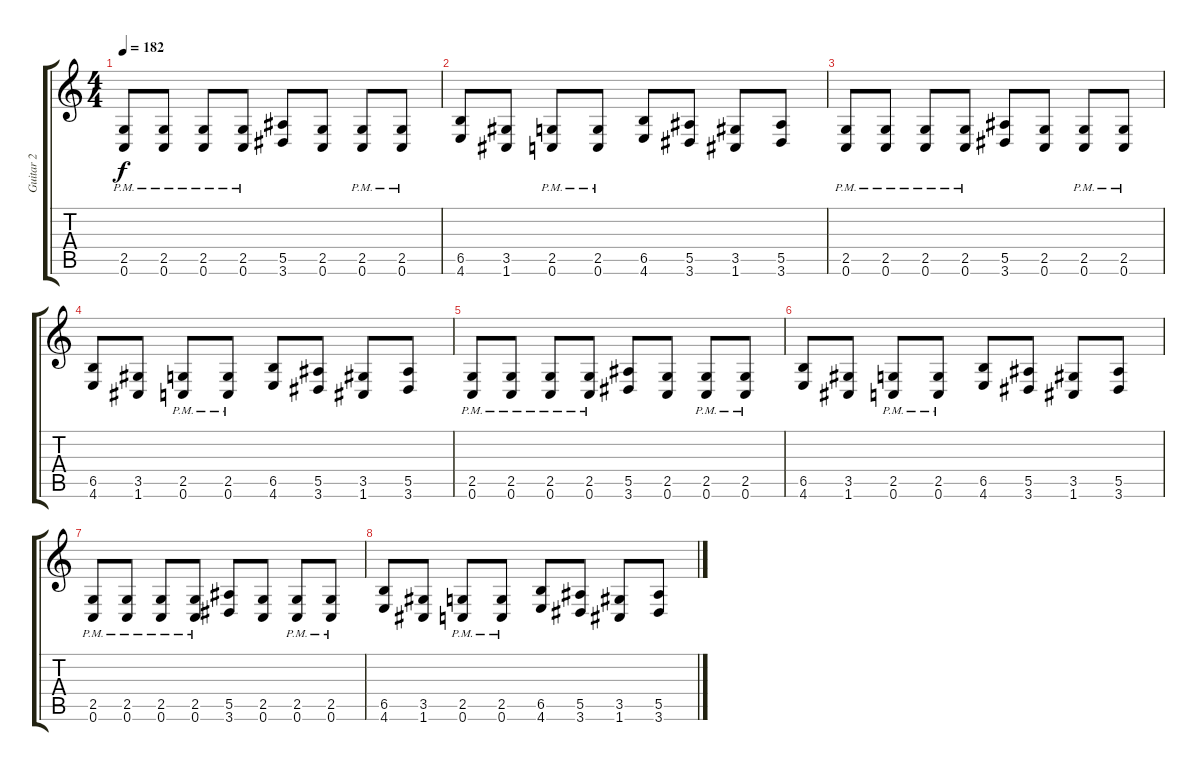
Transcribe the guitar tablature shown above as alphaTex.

\track ("Guitar 2" "Guitar 2") {instrument distortionguitar}
\staff {score tabs}
\tuning (C4 G3 Eb3 Bb2 F2 C2) {hide}
\ts (4 4)
\tempo 182
\clef g2
\ks c
(2.5{pm} 0.6{pm}).8{dy f} (2.5{pm} 0.6{pm}).8 (2.5{pm} 0.6{pm}).8 (2.5{pm} 0.6{pm}).8 (5.5 3.6).8 (2.5 0.6).8 (2.5{pm} 0.6{pm}).8 (2.5{pm} 0.6{pm}).8 |
(6.5 4.6).8 (3.5 1.6).8 (2.5{pm} 0.6{pm}).8 (2.5{pm} 0.6{pm}).8 (6.5 4.6).8 (5.5 3.6).8 (3.5 1.6).8 (5.5 3.6).8 |
(2.5{pm} 0.6{pm}).8 (2.5{pm} 0.6{pm}).8 (2.5{pm} 0.6{pm}).8 (2.5{pm} 0.6{pm}).8 (5.5 3.6).8 (2.5 0.6).8 (2.5{pm} 0.6{pm}).8 (2.5{pm} 0.6{pm}).8 |
(6.5 4.6).8 (3.5 1.6).8 (2.5{pm} 0.6{pm}).8 (2.5{pm} 0.6{pm}).8 (6.5 4.6).8 (5.5 3.6).8 (3.5 1.6).8 (5.5 3.6).8 |
(2.5{pm} 0.6{pm}).8 (2.5{pm} 0.6{pm}).8 (2.5{pm} 0.6{pm}).8 (2.5{pm} 0.6{pm}).8 (5.5 3.6).8 (2.5 0.6).8 (2.5{pm} 0.6{pm}).8 (2.5{pm} 0.6{pm}).8 |
(6.5 4.6).8 (3.5 1.6).8 (2.5{pm} 0.6{pm}).8 (2.5{pm} 0.6{pm}).8 (6.5 4.6).8 (5.5 3.6).8 (3.5 1.6).8 (5.5 3.6).8 |
(2.5{pm} 0.6{pm}).8 (2.5{pm} 0.6{pm}).8 (2.5{pm} 0.6{pm}).8 (2.5{pm} 0.6{pm}).8 (5.5 3.6).8 (2.5 0.6).8 (2.5{pm} 0.6{pm}).8 (2.5{pm} 0.6{pm}).8 |
(6.5 4.6).8 (3.5 1.6).8 (2.5{pm} 0.6{pm}).8 (2.5{pm} 0.6{pm}).8 (6.5 4.6).8 (5.5 3.6).8 (3.5 1.6).8 (5.5 3.6).8
